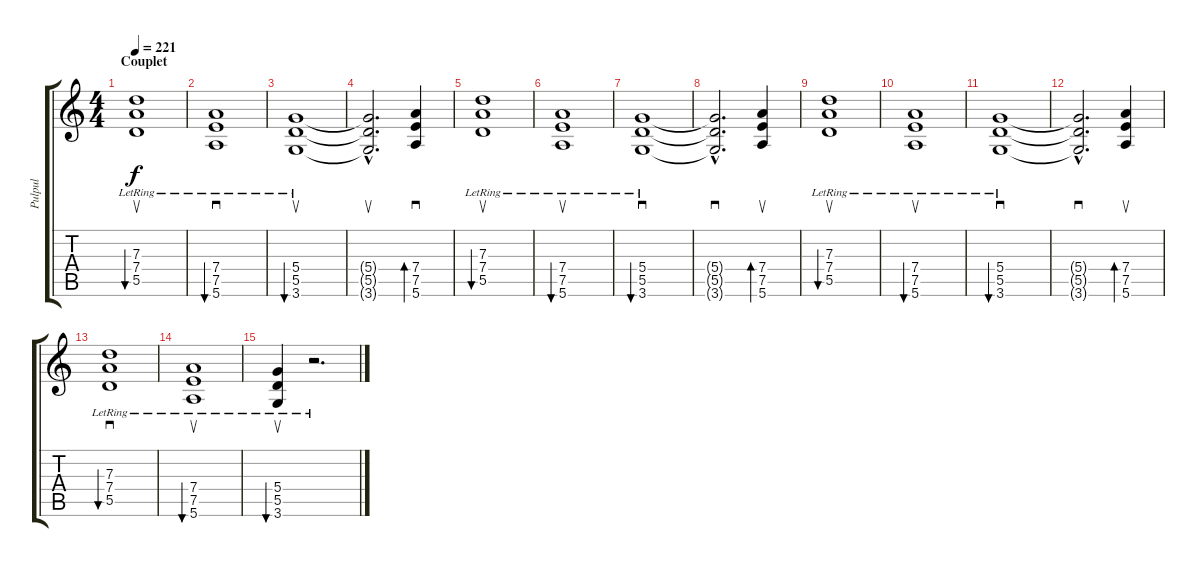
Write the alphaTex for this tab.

\track ("Pulpul" "Pulpul") {instrument overdrivenguitar}
\staff {score tabs}
\tuning (E4 B3 G3 D3 A2 E2) {hide}
\ts (4 4)
\section ("" "Couplet")
\tempo 221
\clef g2
\ks c
(7.3{lr} 7.4{lr} 5.5{lr}).1{su bu 60 dy f volume 16 instrument overdrivenguitar} |
(7.4{lr} 7.5{lr} 5.6{lr}).1{sd bu 240} |
(5.4{lr} 5.5{lr} 3.6{lr}).1{su bu 240} |
(5.4{hac t} 5.5{hac t} 3.6{hac t}).2{d su} (7.4 7.5 5.6).4{sd bd 240} |
(7.3{lr} 7.4{lr} 5.5{lr}).1{su bu 240} |
(7.4{lr} 7.5{lr} 5.6{lr}).1{su bu 240} |
(5.4{lr} 5.5{lr} 3.6{lr}).1{sd bu 240} |
(5.4{hac t} 5.5{hac t} 3.6{hac t}).2{d sd} (7.4 7.5 5.6).4{su bd 240} |
(7.3{lr} 7.4{lr} 5.5{lr}).1{su bu 240} |
(7.4{lr} 7.5{lr} 5.6{lr}).1{su bu 240} |
(5.4{lr} 5.5{lr} 3.6{lr}).1{sd bu 240} |
(5.4{hac t} 5.5{hac t} 3.6{hac t}).2{d sd} (7.4 7.5 5.6).4{su bd 240} |
(7.3{lr} 7.4{lr} 5.5{lr}).1{sd bu 240} |
(7.4{lr} 7.5{lr} 5.6{lr}).1{su bu 240} |
(5.4{lr} 5.5{lr} 3.6{lr}).4{su bu 240} r.2{d}
